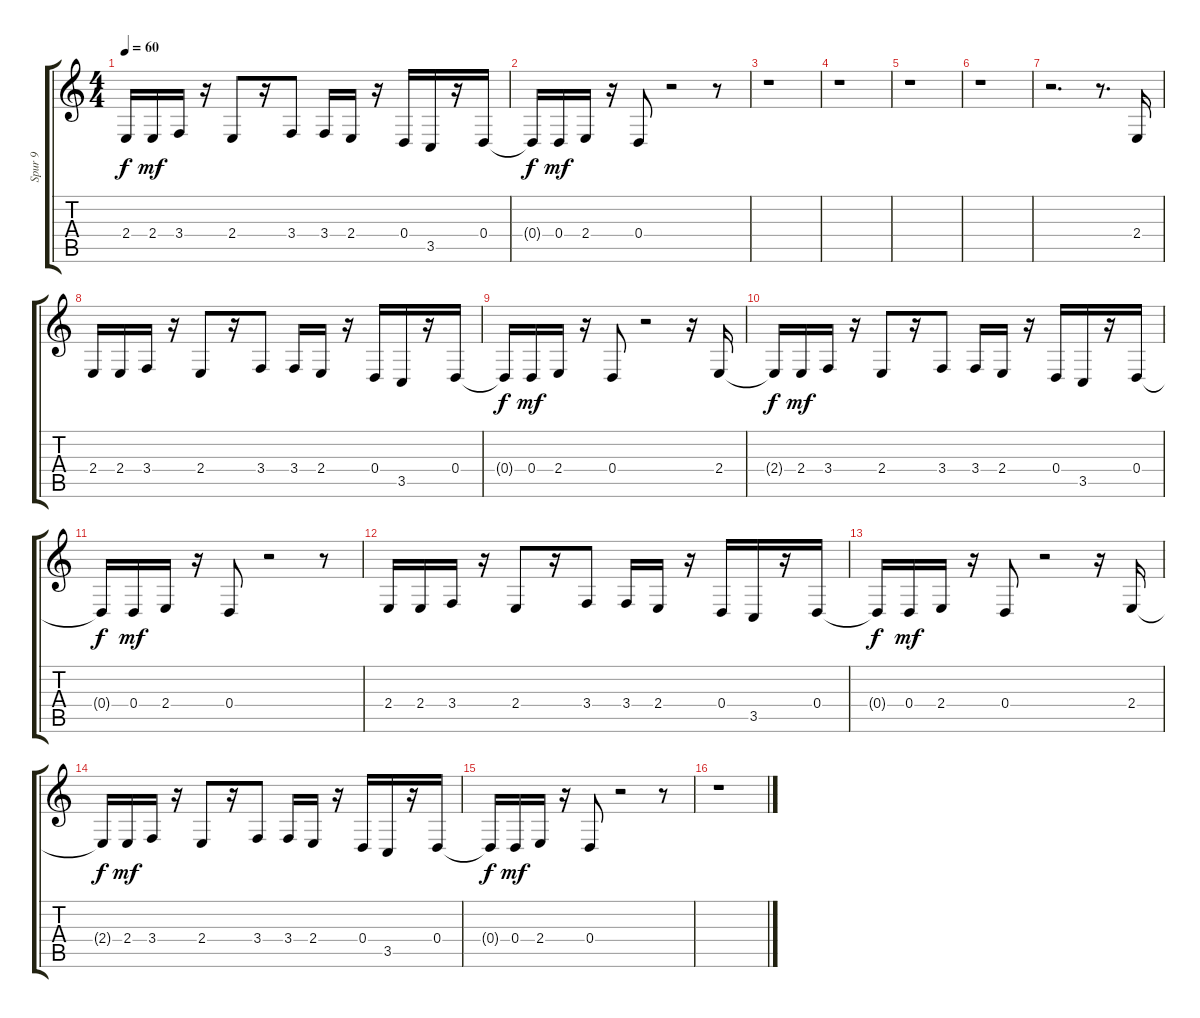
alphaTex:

\track ("Spur 9" "Spur 9") {instrument acousticgrandpiano}
\staff {score tabs}
\tuning (E4 B3 G3 D3 A2 E2) {hide}
\ts (4 4)
\tempo 60
\clef g2
\ks c
2.4{t}.16{dy f} 2.4.16{dy mf} 3.4.16 r.16 2.4.8 r.16 3.4.8 3.4.16 2.4.16 r.16 0.4.16 3.5.16 r.16 0.4.16 |
0.4{t}.16{dy f} 0.4.16{dy mf} 2.4.16 r.16 0.4.8 r.2 r.8 |
r.1 |
r.1 |
r.1 |
r.1 |
r.2{d} r.8{d} 2.4.16 |
2.4.16 2.4.16 3.4.16 r.16 2.4.8 r.16 3.4.8 3.4.16 2.4.16 r.16 0.4.16 3.5.16 r.16 0.4.16 |
0.4{t}.16{dy f} 0.4.16{dy mf} 2.4.16 r.16 0.4.8 r.2 r.16 2.4.16 |
2.4{t}.16{dy f} 2.4.16{dy mf} 3.4.16 r.16 2.4.8 r.16 3.4.8 3.4.16 2.4.16 r.16 0.4.16 3.5.16 r.16 0.4.16 |
0.4{t}.16{dy f} 0.4.16{dy mf} 2.4.16 r.16 0.4.8 r.2 r.8 |
2.4.16 2.4.16 3.4.16 r.16 2.4.8 r.16 3.4.8 3.4.16 2.4.16 r.16 0.4.16 3.5.16 r.16 0.4.16 |
0.4{t}.16{dy f} 0.4.16{dy mf} 2.4.16 r.16 0.4.8 r.2 r.16 2.4.16 |
2.4{t}.16{dy f} 2.4.16{dy mf} 3.4.16 r.16 2.4.8 r.16 3.4.8 3.4.16 2.4.16 r.16 0.4.16 3.5.16 r.16 0.4.16 |
0.4{t}.16{dy f} 0.4.16{dy mf} 2.4.16 r.16 0.4.8 r.2 r.8 |
r.1
